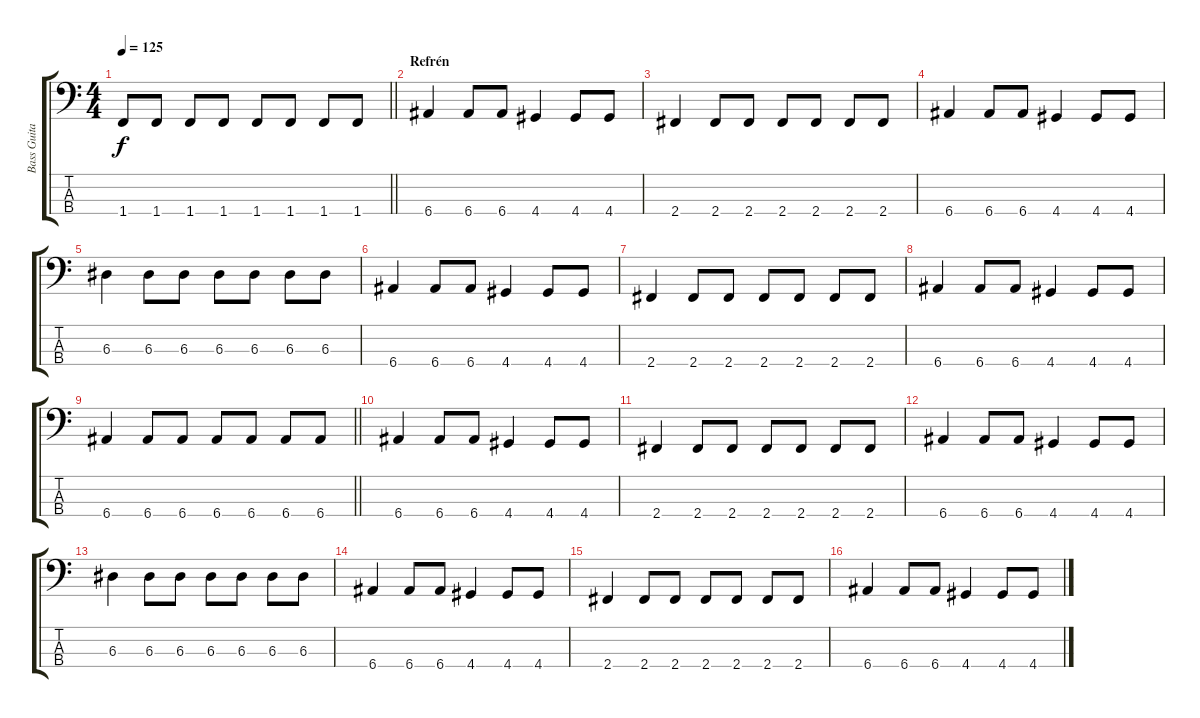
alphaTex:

\track ("Bass Guitar" "Bass Guita") {instrument electricbasspick}
\staff {score tabs}
\tuning (G2 D2 A1 E1) {hide}
\ts (4 4)
\tempo 125
\clef f4
\barLineRight lightlight
\ks c
1.4.8{dy f} 1.4.8 1.4.8 1.4.8 1.4.8 1.4.8 1.4.8 1.4.8 |
\section ("" "Refrén")
6.4.4 6.4.8 6.4.8 4.4.4 4.4.8 4.4.8 |
2.4.4 2.4.8 2.4.8 2.4.8 2.4.8 2.4.8 2.4.8 |
6.4.4 6.4.8 6.4.8 4.4.4 4.4.8 4.4.8 |
6.3.4 6.3.8 6.3.8 6.3.8 6.3.8 6.3.8 6.3.8 |
6.4.4 6.4.8 6.4.8 4.4.4 4.4.8 4.4.8 |
2.4.4 2.4.8 2.4.8 2.4.8 2.4.8 2.4.8 2.4.8 |
6.4.4 6.4.8 6.4.8 4.4.4 4.4.8 4.4.8 |
\barLineRight lightlight
6.4.4 6.4.8 6.4.8 6.4.8 6.4.8 6.4.8 6.4.8 |
6.4.4 6.4.8 6.4.8 4.4.4 4.4.8 4.4.8 |
2.4.4 2.4.8 2.4.8 2.4.8 2.4.8 2.4.8 2.4.8 |
6.4.4 6.4.8 6.4.8 4.4.4 4.4.8 4.4.8 |
6.3.4 6.3.8 6.3.8 6.3.8 6.3.8 6.3.8 6.3.8 |
6.4.4 6.4.8 6.4.8 4.4.4 4.4.8 4.4.8 |
2.4.4 2.4.8 2.4.8 2.4.8 2.4.8 2.4.8 2.4.8 |
6.4.4 6.4.8 6.4.8 4.4.4 4.4.8 4.4.8
